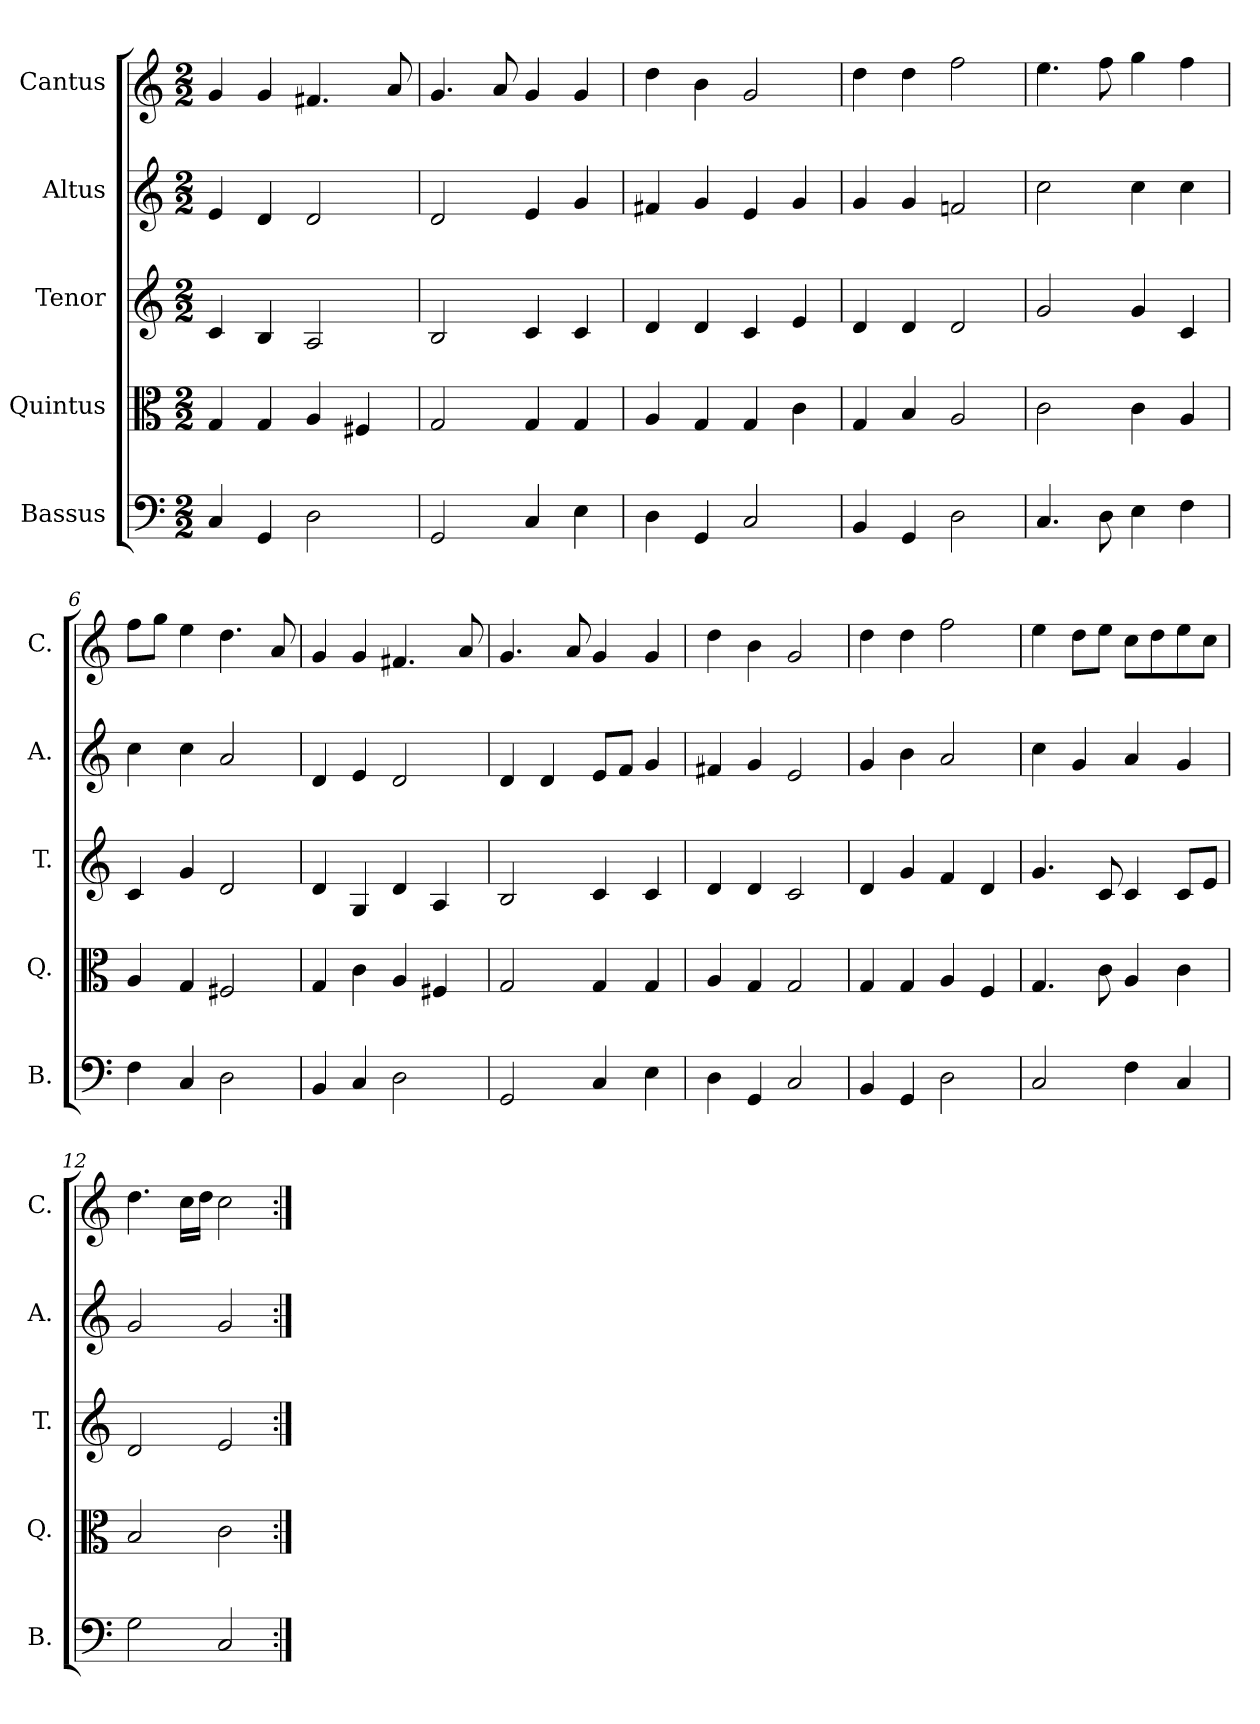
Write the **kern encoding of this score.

**kern	**kern	**kern	**kern	**kern
*part5	*part4	*part3	*part2	*part1
*staff5	*staff4	*staff3	*staff2	*staff1
*I"Bassus	*I"Quintus	*I"Tenor	*I"Altus	*I"Cantus
*I'B.	*I'Q.	*I'T.	*I'A.	*I'C.
*clefF4	*clefC3	*clefG2	*clefG2	*clefG2
*k[]	*k[]	*k[]	*k[]	*k[]
*M2/2	*M2/2	*M2/2	*M2/2	*M2/2
=1	=1	=1	=1	=1
4C/	4G/	4c/	4e/	4g/
4GG/	4G/	4B/	4d/	4g/
2D\	4A/	2A/	2d/	4.f#X/
.	4F#X/	.	.	.
.	.	.	.	8a/
=2	=2	=2	=2	=2
2GG/	2G/	2B/	2d/	4.g/
.	.	.	.	8a/
4C/	4G/	4c/	4e/	4g/
4E\	4G/	4c/	4g/	4g/
=3	=3	=3	=3	=3
4D\	4A/	4d/	4f#X/	4dd\
4GG/	4G/	4d/	4g/	4b\
2C/	4G/	4c/	4e/	2g/
.	4c\	4e/	4g/	.
=4	=4	=4	=4	=4
4BB/	4G/	4d/	4g/	4dd\
4GG/	4B/	4d/	4g/	4dd\
2D\	2A/	2d/	2fn/	2ff\
=5	=5	=5	=5	=5
4.C/	2c\	2g/	2cc\	4.ee\
8D\	.	.	.	8ff\
4E\	4c\	4g/	4cc\	4gg\
4F\	4A/	4c/	4cc\	4ff\
=6	=6	=6	=6	=6
4F\	4A/	4c/	4cc\	8ff\L
.	.	.	.	8gg\J
4C/	4G/	4g/	4cc\	4ee\
2D\	2F#X/	2d/	2a/	4.dd\
.	.	.	.	8a/
!!LO:LB:g=z
=7	=7	=7	=7	=7
4BB/	4G/	4d/	4d/	4g/
4C/	4c\	4G/	4e/	4g/
2D\	4A/	4d/	2d/	4.f#X/
.	4F#X/	4A/	.	.
.	.	.	.	8a/
=8	=8	=8	=8	=8
2GG/	2G/	2B/	4d/	4.g/
.	.	.	4d/	.
.	.	.	.	8a/
4C/	4G/	4c/	8e/L	4g/
.	.	.	8f/J	.
4E\	4G/	4c/	4g/	4g/
=9	=9	=9	=9	=9
4D\	4A/	4d/	4f#X/	4dd\
4GG/	4G/	4d/	4g/	4b\
2C/	2G/	2c/	2e/	2g/
=10	=10	=10	=10	=10
4BB/	4G/	4d/	4g/	4dd\
4GG/	4G/	4g/	4b\	4dd\
2D\	4A/	4f/	2a/	2ff\
.	4F/	4d/	.	.
=11	=11	=11	=11	=11
2C/	4.G/	4.g/	4cc\	4ee\
.	.	.	4g/	8dd\L
.	8c\	8c/	.	8ee\J
4F\	4A/	4c/	4a/	8cc\L
.	.	.	.	8dd\
4C/	4c\	8c/L	4g/	8ee\
.	.	8e/J	.	8cc\J
=12	=12	=12	=12	=12
2G\	2B/	2d/	2g/	4.dd\
.	.	.	.	16cc\LL
.	.	.	.	16dd\JJ
2C/	2c\	2e/	2g/	2cc\
=:|!	=:|!	=:|!	=:|!	=:|!
*-	*-	*-	*-	*-
